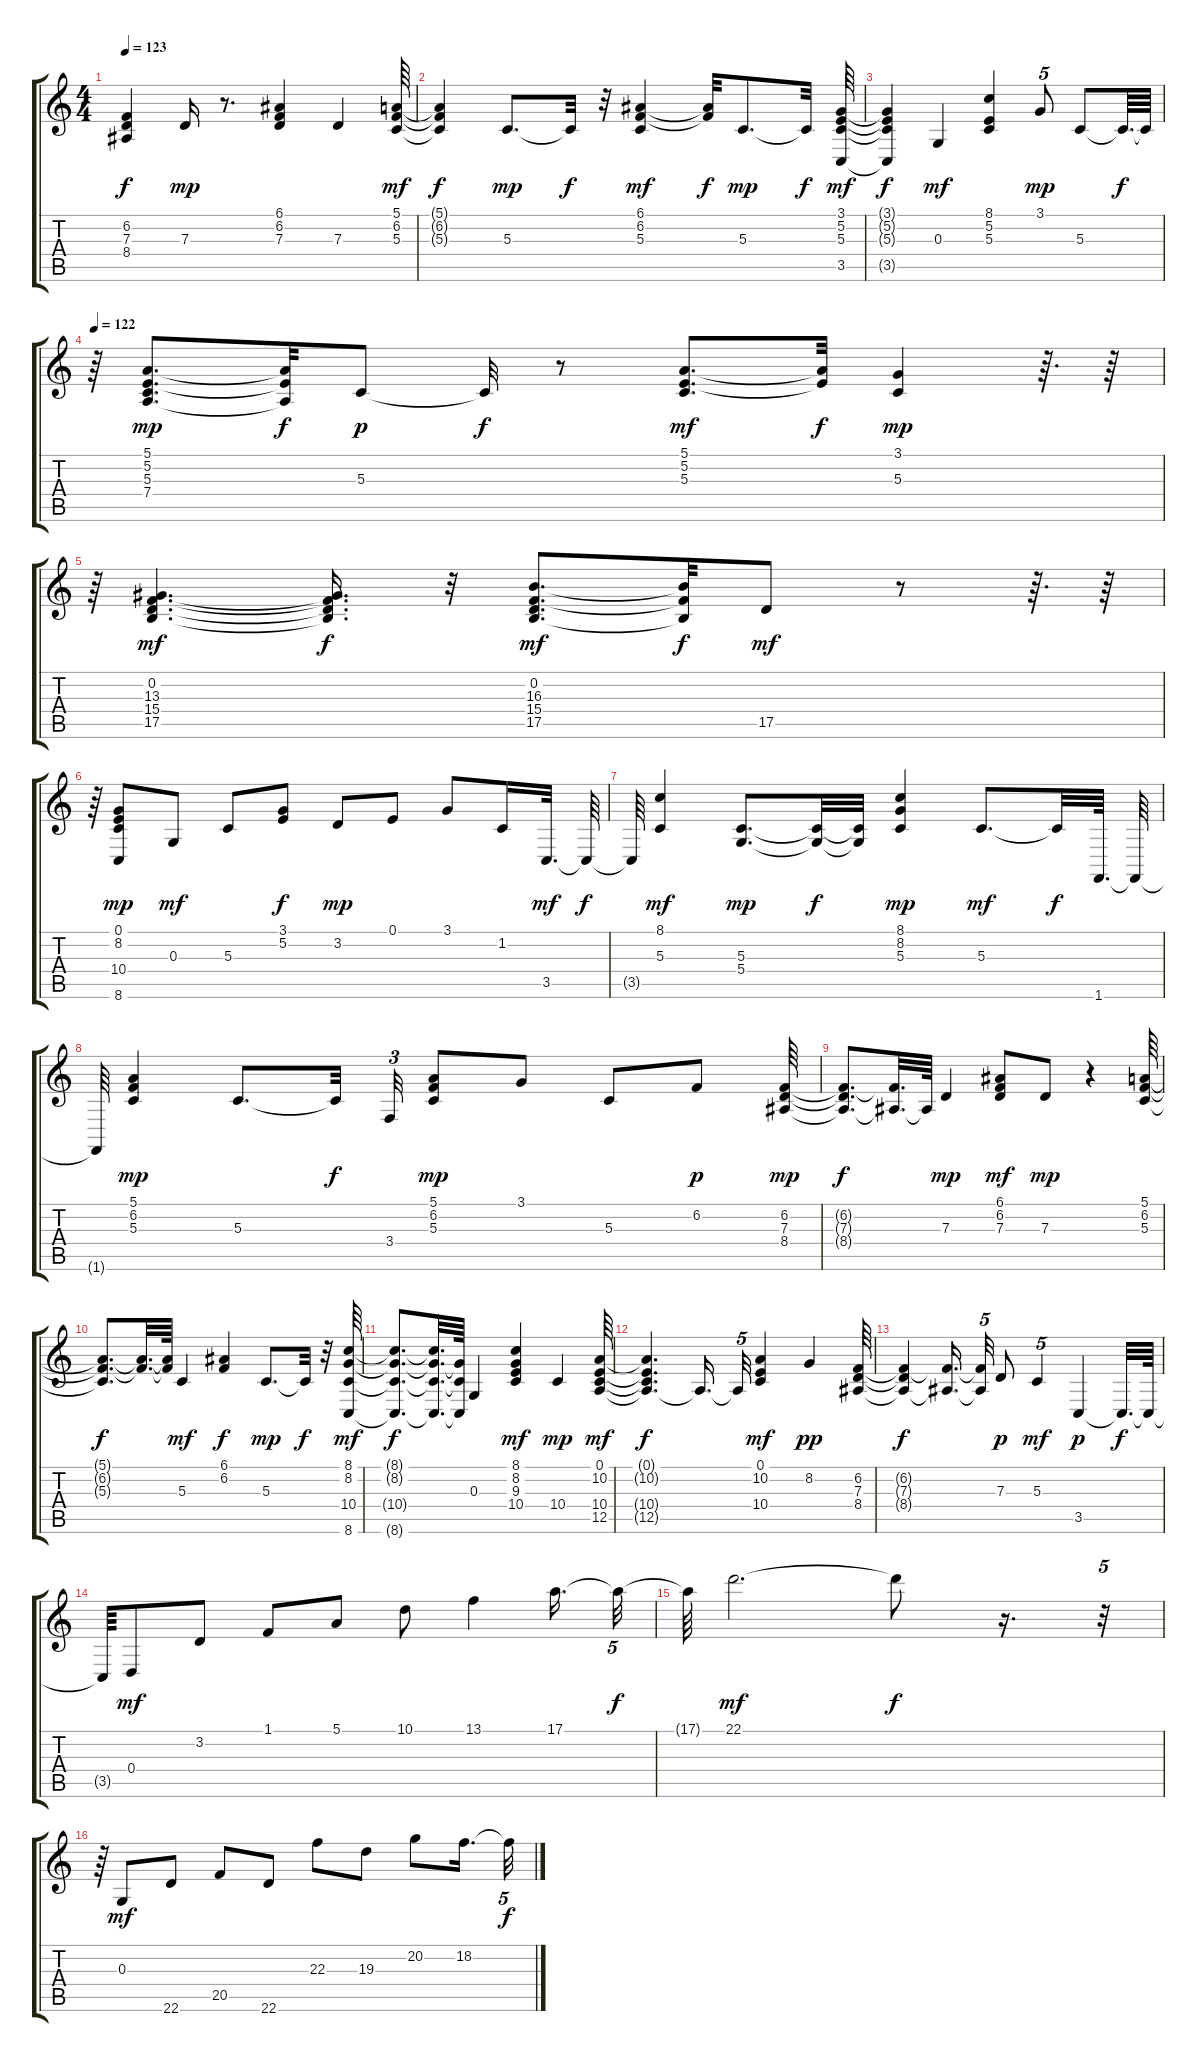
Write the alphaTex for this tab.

\track "" {instrument acousticgrandpiano}
\staff {score tabs}
\tuning (E4 B3 G3 D3 A2 E2) {hide}
\ts (4 4)
\tempo 123
\clef g2
\ks c
(6.2{t} 7.3{t} 8.4{t}).4{dy f} 7.3.16{dy mp} r.8{d} (6.1 6.2 7.3).4 7.3.4 (5.1 6.2 5.3).64{dy mf} |
(5.1{t} 6.2{t} 5.3{t}).4{dy f} 5.3.8{d dy mp} 5.3{t}.32{dy f} r.32 (6.1 6.2 5.3).4{dy mf} (6.1{t} 6.2{t}).32{dy f} 5.3.8{d dy mp} 5.3{t}.32{dy f} (3.1 5.2 5.3 3.5).64{dy mf} |
(3.1{t} 5.2{t} 5.3{t} 3.5{t}).4{dy f} 0.3.4{dy mf} (8.1 5.2 5.3).4 3.1.8{tu (5 4) dy mp} 5.3.8 5.3{t}.64{d dy f} 5.3{t}.64 |
\tempo 122
r.64 (5.1 5.2 5.3 7.4).8{d dy mp} (5.1{t} 5.2{t} 7.4{t}).32{dy f} 5.3.8{dy p} 5.3{t}.32{dy f} r.8 (5.1 5.2 5.3).8{d dy mf} (5.1{t} 5.2{t}).32{dy f} (3.1 5.3).4{dy mp} r.64{d} r.64 |
r.64 (0.2 13.3 15.4 17.5).4{d dy mf} (0.2{t} 13.3{t} 15.4{t} 17.5{t}).16{d dy f} r.32 (0.2 16.3 15.4 17.5).8{d dy mf} (0.2{t} 16.3{t} 15.4{t}).32{dy f} 17.5.8{dy mf} r.8 r.64{d} r.64 |
r.64 (0.1 8.2 10.4 8.6).8{dy mp} 0.3.8{dy mf} 5.3.8 (3.1 5.2).8{dy f} 3.2.8{dy mp} 0.1.8 3.1.8 1.2.16 3.5.32{d dy mf} 3.5{t}.64{dy f} |
3.5{t}.64 (8.1 5.3).4{dy mf} (5.3 5.4).8{d dy mp} (5.3{t} 5.4{t}).32{dy f} (5.3{t} 5.4{t}).32 (8.1 8.2 5.3).4{dy mp} 5.3.8{d dy mf} 5.3{t}.32{dy f} 1.6.64{d} 1.6{t}.64 |
1.6{t}.64 (5.1 6.2 5.3).4{dy mp} 5.3.8{d} 5.3{t}.32{dy f} 3.4.32{tu (3 2)} (5.1 6.2 5.3).8{dy mp} 3.1.8 5.3.8 6.2.8{dy p} (6.2 7.3 8.4).64{dy mp} |
(6.2{t} 7.3{t} 8.4{t}).8{d dy f} (6.2{t} 8.4{t}).32{d} 8.4{t}.64 7.3.4{dy mp} (6.1 6.2 7.3).8{dy mf} 7.3.8{dy mp} r.4 (5.1 6.2 5.3).64 |
(5.1{t} 6.2{t} 5.3{t}).8{d dy f} (5.1{t} 6.2{t}).32{d} (5.1{t} 6.2{t}).64 5.3.4{dy mf} (6.1 6.2).4{dy f} 5.3.8{d dy mp} 5.3{t}.32{dy f} r.32 (8.1 8.2 10.4 8.6).64{dy mf} |
(8.1{t} 8.2{t} 10.4{t} 8.6{t}).8{d dy f} (8.1{t} 8.2{t} 10.4{t} 8.6{t}).32{d} (8.2{t} 10.4{t} 8.6{t}).64 0.3.4 (8.1 8.2 9.3 10.4).4{dy mf} 10.4.4{dy mp} (0.1 10.2 10.4 12.5).64{dy mf} |
(0.1{t} 10.2{t} 10.4{t} 12.5{t}).4{d dy f} 12.5{t}.16{d} 12.5{t}.32{tu (5 4)} (0.1 10.2 10.4).4{dy mf} 8.2.4{dy pp} (6.2 7.3 8.4).64 |
(6.2{t} 7.3{t} 8.4{t}).4{dy f} (6.2{t} 8.4{t}).16{d beam splitsecondary} (6.2{t} 8.4{t}).32{tu (5 4)} 7.3.8{dy p} 5.3.4{tu (5 4) dy mf} 3.5.4{dy p} 3.5{t}.32{d dy f} 3.5{t}.64 |
3.5{t}.64 0.4.8{dy mf} 3.2.8 1.1.8 5.1.8 10.1.8 13.1.4 17.1.16{d} 17.1{t}.32{tu (5 4) dy f} |
17.1{t}.64 22.1.2{d dy mf} 22.1{t}.8{dy f} r.16{d} r.32{tu (5 4)} |
r.64 0.3.8{dy mf} 22.6.8 20.5.8 22.6.8 22.3.8 19.3.8 20.2.8 18.2.16{d} 18.2{t}.32{tu (5 4) dy f}
